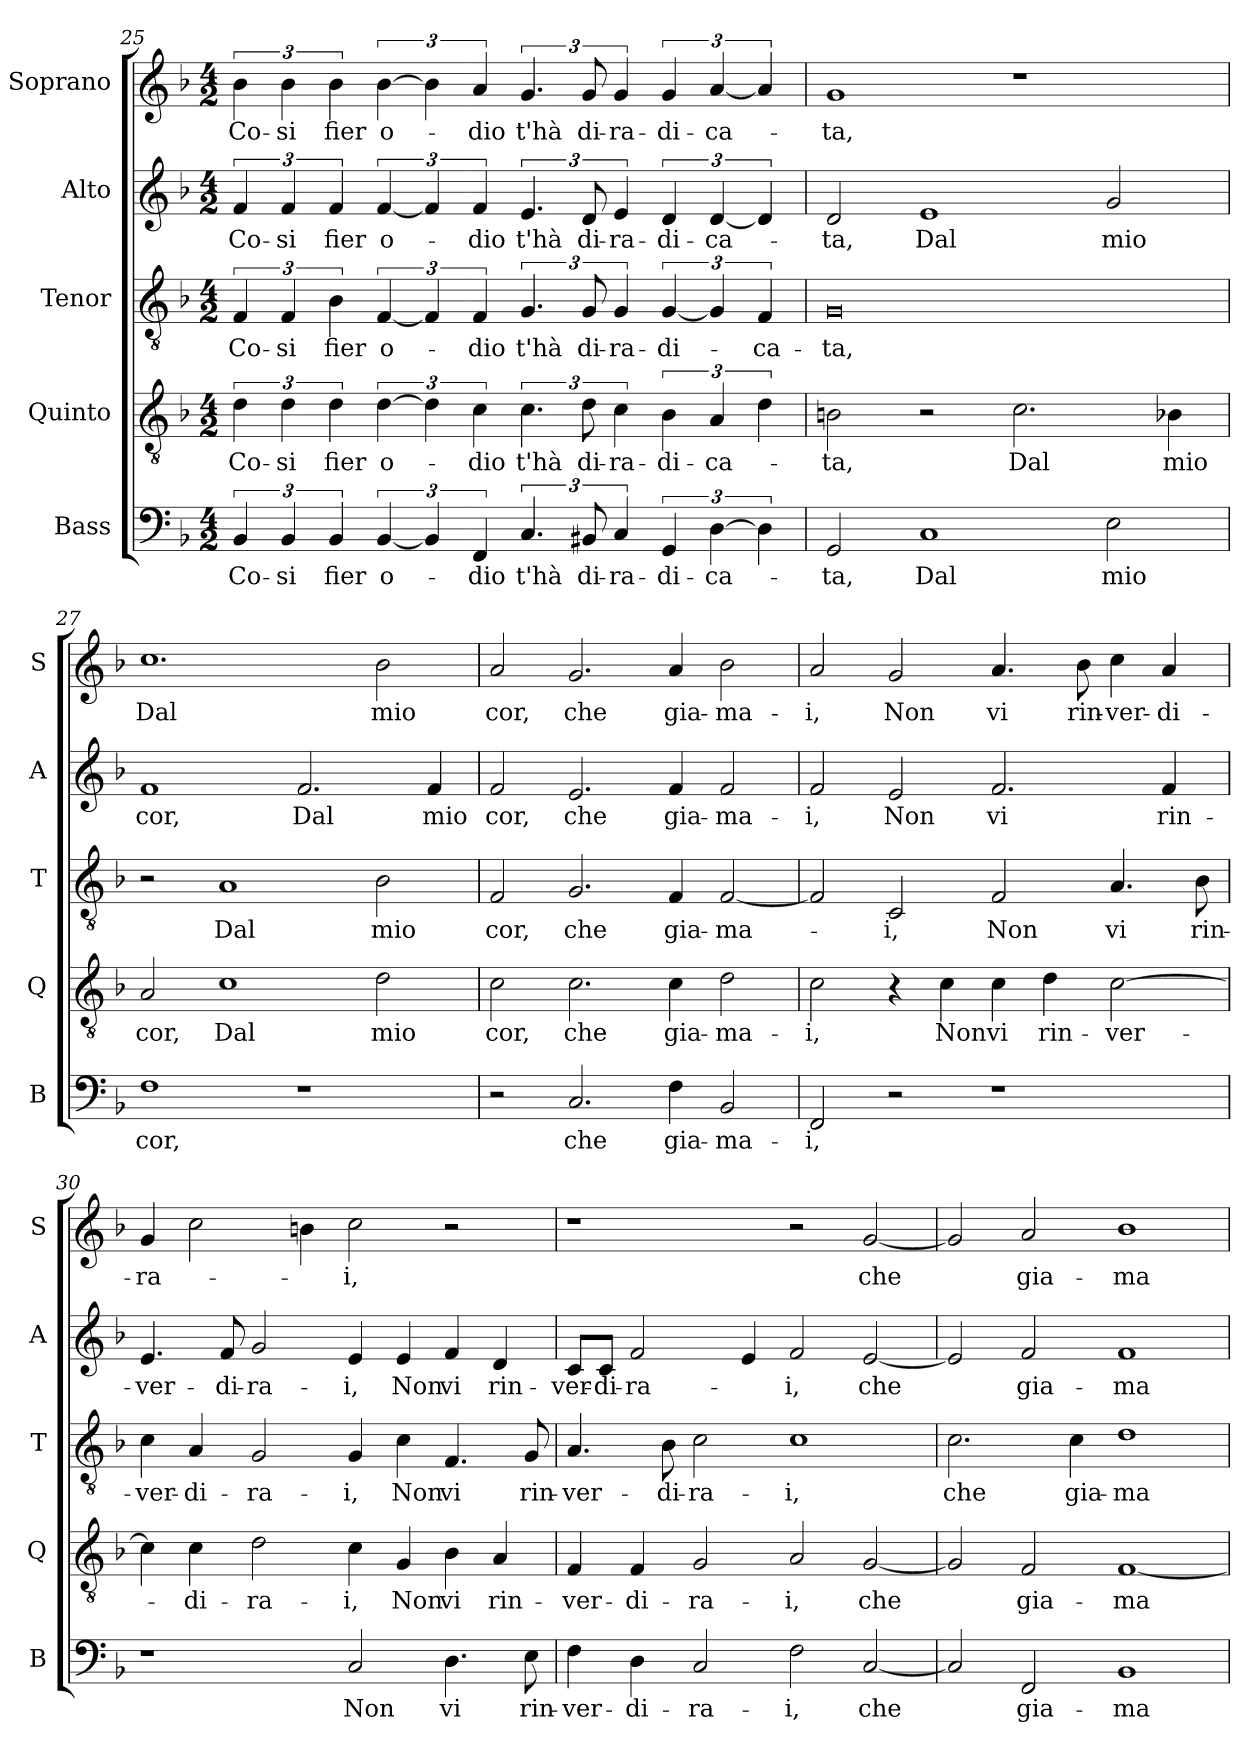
**kern	**text	**kern	**text	**kern	**text	**kern	**text	**kern	**text
*part5	*part5	*part4	*part4	*part3	*part3	*part2	*part2	*part1	*part1
*staff5	*staff5	*staff4	*staff4	*staff3	*staff3	*staff2	*staff2	*staff1	*staff1
*I"Bass	*	*I"Quinto	*	*I"Tenor	*	*I"Alto	*	*I"Soprano	*
*I'B	*	*I'Q	*	*I'T	*	*I'A	*	*I'S	*
*clefF4	*	*clefGv2	*	*clefGv2	*	*clefG2	*	*clefG2	*
*k[b-]	*	*k[b-]	*	*k[b-]	*	*k[b-]	*	*k[b-]	*
*F:	*	*F:	*	*F:	*	*F:	*	*F:	*
*M4/2	*	*M4/2	*	*M4/2	*	*M4/2	*	*M4/2	*
=25	=25	=25	=25	=25	=25	=25	=25	=25	=25
!	!LO:LY:b	!	!LO:LY:b	!	!LO:LY:b	!	!LO:LY:b	!	!LO:LY:b
6BB-/	Co-	6d\	Co-	6F/	Co-	6f/	Co-	6b-\	Co-
!	!LO:LY:b	!	!LO:LY:b	!	!LO:LY:b	!	!LO:LY:b	!	!LO:LY:b
6BB-/	-si	6d\	-si	6F/	-si	6f/	-si	6b-\	-si
!	!LO:LY:b	!	!LO:LY:b	!	!LO:LY:b	!	!LO:LY:b	!	!LO:LY:b
6BB-/	fier	6d\	fier	6B-\	fier	6f/	fier	6b-\	fier
!	!LO:LY:b	!	!LO:LY:b	!	!LO:LY:b	!	!LO:LY:b	!	!LO:LY:b
[6BB-/	o-	[6d\	o-	[6F/	o-	[6f/	o-	[6b-\	o-
6BB-/]	.	6d\]	.	6F/]	.	6f/]	.	6b-\]	.
!	!LO:LY:b	!	!LO:LY:b	!	!LO:LY:b	!	!LO:LY:b	!	!LO:LY:b
6FF/	-dio	6c\	-dio	6F/	-dio	6f/	-dio	6a/	-dio
!	!LO:LY:b	!	!LO:LY:b	!	!LO:LY:b	!	!LO:LY:b	!	!LO:LY:b
6.C/	t'hà	6.c\	t'hà	6.G/	t'hà	6.e/	t'hà	6.g/	t'hà
!	!LO:LY:b	!	!LO:LY:b	!	!LO:LY:b	!	!LO:LY:b	!	!LO:LY:b
12BB#X/	di-	12d\	di-	12G/	di-	12d/	di-	12g/	di-
!	!LO:LY:b	!	!LO:LY:b	!	!LO:LY:b	!	!LO:LY:b	!	!LO:LY:b
6C/	-ra-	6c\	-ra-	6G/	-ra-	6e/	-ra-	6g/	-ra-
!	!LO:LY:b	!	!LO:LY:b	!	!LO:LY:b	!	!LO:LY:b	!	!LO:LY:b
6GG/	-di-	6B-\	-di-	[6G/	-di-	6d/	-di-	6g/	-di-
!	!LO:LY:b	!	!LO:LY:b	!	!	!	!LO:LY:b	!	!LO:LY:b
[6D\	-ca-	6A/	-ca-	6G/]	.	[6d/	-ca-	[6a/	-ca-
!	!	!	!	!	!LO:LY:b	!	!	!	!
6D\]	.	6d\	.	6F/	-ca-	6d/]	.	6a/]	.
=26	=26	=26	=26	=26	=26	=26	=26	=26	=26
!	!LO:LY:b	!	!LO:LY:b	!	!LO:LY:b	!	!LO:LY:b	!	!LO:LY:b
2GG/	-ta,	2Bn\	-ta,	0G	-ta,	2d/	-ta,	1g	-ta,
!	!LO:LY:b	!	!	!	!	!	!LO:LY:b	!	!
1C	Dal	2r	.	.	.	1e	Dal	.	.
!	!	!	!LO:LY:b	!	!	!	!	!	!
.	.	2.c\	Dal	.	.	.	.	1r	.
!	!LO:LY:b	!	!	!	!	!	!LO:LY:b	!	!
2E\	mio	.	.	.	.	2g/	mio	.	.
!	!	!	!LO:LY:b	!	!	!	!	!	!
.	.	4B-X\	mio	.	.	.	.	.	.
!!LO:PB:g=z
=27	=27	=27	=27	=27	=27	=27	=27	=27	=27
!	!LO:LY:b	!	!LO:LY:b	!	!	!	!LO:LY:b	!	!LO:LY:b
1F	cor,	2A/	cor,	2r	.	1f	cor,	1.cc	Dal
!	!	!	!LO:LY:b	!	!LO:LY:b	!	!	!	!
.	.	1c	Dal	1A	Dal	.	.	.	.
!	!	!	!	!	!	!	!LO:LY:b	!	!
1r	.	.	.	.	.	2.f/	Dal	.	.
!	!	!	!LO:LY:b	!	!LO:LY:b	!	!	!	!LO:LY:b
.	.	2d\	mio	2B-\	mio	.	.	2b-\	mio
!	!	!	!	!	!	!	!LO:LY:b	!	!
.	.	.	.	.	.	4f/	mio	.	.
=28	=28	=28	=28	=28	=28	=28	=28	=28	=28
!	!	!	!LO:LY:b	!	!LO:LY:b	!	!LO:LY:b	!	!LO:LY:b
2r	.	2c\	cor,	2F/	cor,	2f/	cor,	2a/	cor,
!	!LO:LY:b	!	!LO:LY:b	!	!LO:LY:b	!	!LO:LY:b	!	!LO:LY:b
2.C/	che	2.c\	che	2.G/	che	2.e/	che	2.g/	che
!	!LO:LY:b	!	!LO:LY:b	!	!LO:LY:b	!	!LO:LY:b	!	!LO:LY:b
4F\	gia-	4c\	gia-	4F/	gia-	4f/	gia-	4a/	gia-
!	!LO:LY:b	!	!LO:LY:b	!	!LO:LY:b	!	!LO:LY:b	!	!LO:LY:b
2BB-/	-ma-	2d\	-ma-	[2F/	-ma-	2f/	-ma-	2b-\	-ma-
=29	=29	=29	=29	=29	=29	=29	=29	=29	=29
!	!LO:LY:b	!	!LO:LY:b	!	!	!	!LO:LY:b	!	!LO:LY:b
2FF/	-i,	2c\	-i,	2F/]	.	2f/	-i,	2a/	-i,
!	!	!	!	!	!LO:LY:b	!	!LO:LY:b	!	!LO:LY:b
2r	.	4r	.	2C/	-i,	2e/	Non	2g/	Non
!	!	!	!LO:LY:b	!	!	!	!	!	!
.	.	4c\	Non	.	.	.	.	.	.
!	!	!	!LO:LY:b	!	!LO:LY:b	!	!LO:LY:b	!	!LO:LY:b
1r	.	4c\	vi	2F/	Non	2.f/	vi	4.a/	vi
!	!	!	!LO:LY:b	!	!	!	!	!	!
.	.	4d\	rin-	.	.	.	.	.	.
!	!	!	!	!	!	!	!	!	!LO:LY:b
.	.	.	.	.	.	.	.	8b-\	rin-
!	!	!	!LO:LY:b	!	!LO:LY:b	!	!	!	!LO:LY:b
.	.	[2c\	-ver-	4.A/	vi	.	.	4cc\	-ver-
!	!	!	!	!	!	!	!LO:LY:b	!	!LO:LY:b
.	.	.	.	.	.	4f/	rin-	4a/	-di-
!	!	!	!	!	!LO:LY:b	!	!	!	!
.	.	.	.	8B-\	rin-	.	.	.	.
=30	=30	=30	=30	=30	=30	=30	=30	=30	=30
!	!	!	!	!	!LO:LY:b	!	!LO:LY:b	!	!LO:LY:b
1r	.	4c\]	.	4c\	-ver-	4.e/	-ver-	4g/	-ra-
!	!	!	!LO:LY:b	!	!LO:LY:b	!	!	!	!
.	.	4c\	-di-	4A/	-di-	.	.	2cc\	.
!	!	!	!	!	!	!	!LO:LY:b	!	!
.	.	.	.	.	.	8f/	-di-	.	.
!	!	!	!LO:LY:b	!	!LO:LY:b	!	!LO:LY:b	!	!
.	.	2d\	-ra-	2G/	-ra-	2g/	-ra-	.	.
.	.	.	.	.	.	.	.	4bn\	.
!	!LO:LY:b	!	!LO:LY:b	!	!LO:LY:b	!	!LO:LY:b	!	!LO:LY:b
2C/	Non	4c\	-i,	4G/	-i,	4e/	-i,	2cc\	-i,
!	!	!	!LO:LY:b	!	!LO:LY:b	!	!LO:LY:b	!	!
.	.	4G/	Non	4c\	Non	4e/	Non	.	.
!	!LO:LY:b	!	!LO:LY:b	!	!LO:LY:b	!	!LO:LY:b	!	!
4.D\	vi	4B-\	vi	4.F/	vi	4f/	vi	2r	.
!	!	!	!LO:LY:b	!	!	!	!LO:LY:b	!	!
.	.	4A/	rin-	.	.	4d/	rin-	.	.
!	!LO:LY:b	!	!	!	!LO:LY:b	!	!	!	!
8E\	rin-	.	.	8G/	rin-	.	.	.	.
!!LO:LB:g=z
=31	=31	=31	=31	=31	=31	=31	=31	=31	=31
!	!LO:LY:b	!	!LO:LY:b	!	!LO:LY:b	!	!LO:LY:b	!	!
4F\	-ver-	4F/	-ver-	4.A/	-ver-	8c/L	-ver-	1r	.
!	!	!	!	!	!	!	!LO:LY:b	!	!
.	.	.	.	.	.	8c/J	-di-	.	.
!	!LO:LY:b	!	!LO:LY:b	!	!	!	!LO:LY:b	!	!
4D\	-di-	4F/	-di-	.	.	2f/	-ra-	.	.
!	!	!	!	!	!LO:LY:b	!	!	!	!
.	.	.	.	8B-\	-di-	.	.	.	.
!	!LO:LY:b	!	!LO:LY:b	!	!LO:LY:b	!	!	!	!
2C/	-ra-	2G/	-ra-	2c\	-ra-	.	.	.	.
.	.	.	.	.	.	4e/	.	.	.
!	!LO:LY:b	!	!LO:LY:b	!	!LO:LY:b	!	!LO:LY:b	!	!
2F\	-i,	2A/	-i,	1c	-i,	2f/	-i,	2r	.
!	!LO:LY:b	!	!LO:LY:b	!	!	!	!LO:LY:b	!	!LO:LY:b
[2C/	che	[2G/	che	.	.	[2e/	che	[2g/	che
=32	=32	=32	=32	=32	=32	=32	=32	=32	=32
!	!	!	!	!	!LO:LY:b	!	!	!	!
2C/]	.	2G/]	.	2.c\	che	2e/]	.	2g/]	.
!	!LO:LY:b	!	!LO:LY:b	!	!	!	!LO:LY:b	!	!LO:LY:b
2FF/	gia-	2F/	gia-	.	.	2f/	gia-	2a/	gia-
!	!	!	!	!	!LO:LY:b	!	!	!	!
.	.	.	.	4c\	gia-	.	.	.	.
!	!LO:LY:b	!	!LO:LY:b	!	!LO:LY:b	!	!LO:LY:b	!	!LO:LY:b
1BB-	-ma-	[1F	-ma-	1d	-ma-	1f	-ma-	1b-	-ma-
=	=	=	=	=	=	=	=	=	=
*-	*-	*-	*-	*-	*-	*-	*-	*-	*-
